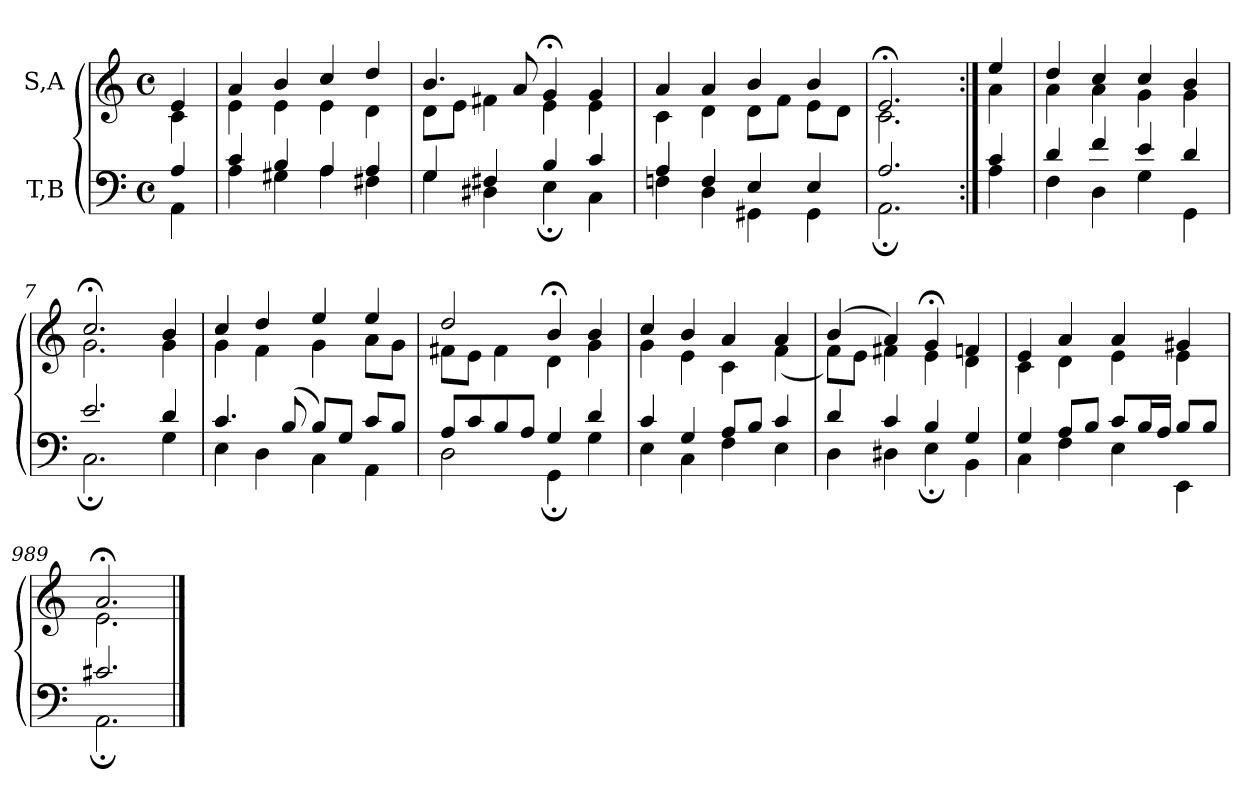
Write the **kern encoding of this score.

**kern	**kern
*part2	*part1
*staff2	*staff1
*I"T,B	*I"S,A
*clefF4	*clefG2
*k[]	*k[]
*M4/4	*M4/4
*met(c)	*met(c)
=	=
*^	*^
4A	4AA	4e	4c
=1	=1	=1	=1
4c	4A	4a	4e
4B	4G#X	4b	4e
4A	4A	4cc	4e
4A	4F#X	4dd	4d
=2	=2	=2	=2
4G	4G	4.b	8dL
.	.	.	8eJ
4F#X	4D#X	.	4f#X
.	.	8a	.
4B	4E;	4g;<	4e
4c	4C	4g	4e
=3	=3	=3	=3
4A	4Fn	4a	4c
4F	4D	4a	4d
4E	4GG#X	4b	8dL
.	.	.	8fJ
4E	4GG#	4b	8eL
.	.	.	8dJ
=980	=980	=980	=980
2.A	2.AA;	2.e;<	2.c
=981:|!	=981:|!	=981:|!	=981:|!
4c	4A	4ee	4a
=6	=6	=6	=6
4d	4F	4dd	4a
4f	4D	4cc	4a
4e	4G	4cc	4g
4d	4GG	4b	4g
=7	=7	=7	=7
2.e	2.C;	2.cc;<	2.g
4d	4G	4b	4g
=8	=8	=8	=8
4.c	4E	4cc	4g
.	4D	4dd	4f
(>8B	.	.	.
8BL)	4C	4ee	4g
8GJ	.	.	.
8cL	4AA	4ee	8aL
8BJ	.	.	8gJ
=9	=9	=9	=9
8AL	2D	2dd	8f#XL
8c	.	.	8eJ
8B	.	.	4f#
8AJ	.	.	.
4G	4GG;	4b;<	4d
4d	4G	4b	4g
=10	=10	=10	=10
4c	4E	4cc	4g
4G	4C	4b	4e
8AL	4F	4a	4c
8BJ	.	.	.
4c	4E	4a	(<4f
=11	=11	=11	=11
4d	4D	(>4b	8fL)
.	.	.	8eJ
4c	4D#X	4a)	4f#X
4B	4E;	4g;<	4e
4G	4BB	4fn	4d
=12	=12	=12	=12
4G	4C	4e	4c
8AL	4F	4a	4d
8BJ	.	.	.
8cL	4E	4a	4e
16BL	.	.	.
16AJJ	.	.	.
8BL	4EE	4g#X	4e
8BJ	.	.	.
=989	=989	=989	=989
2.c#X	2.AA;	2.a;<	2.e
*v	*v	*	*
*	*v	*v
==	==
*-	*-
